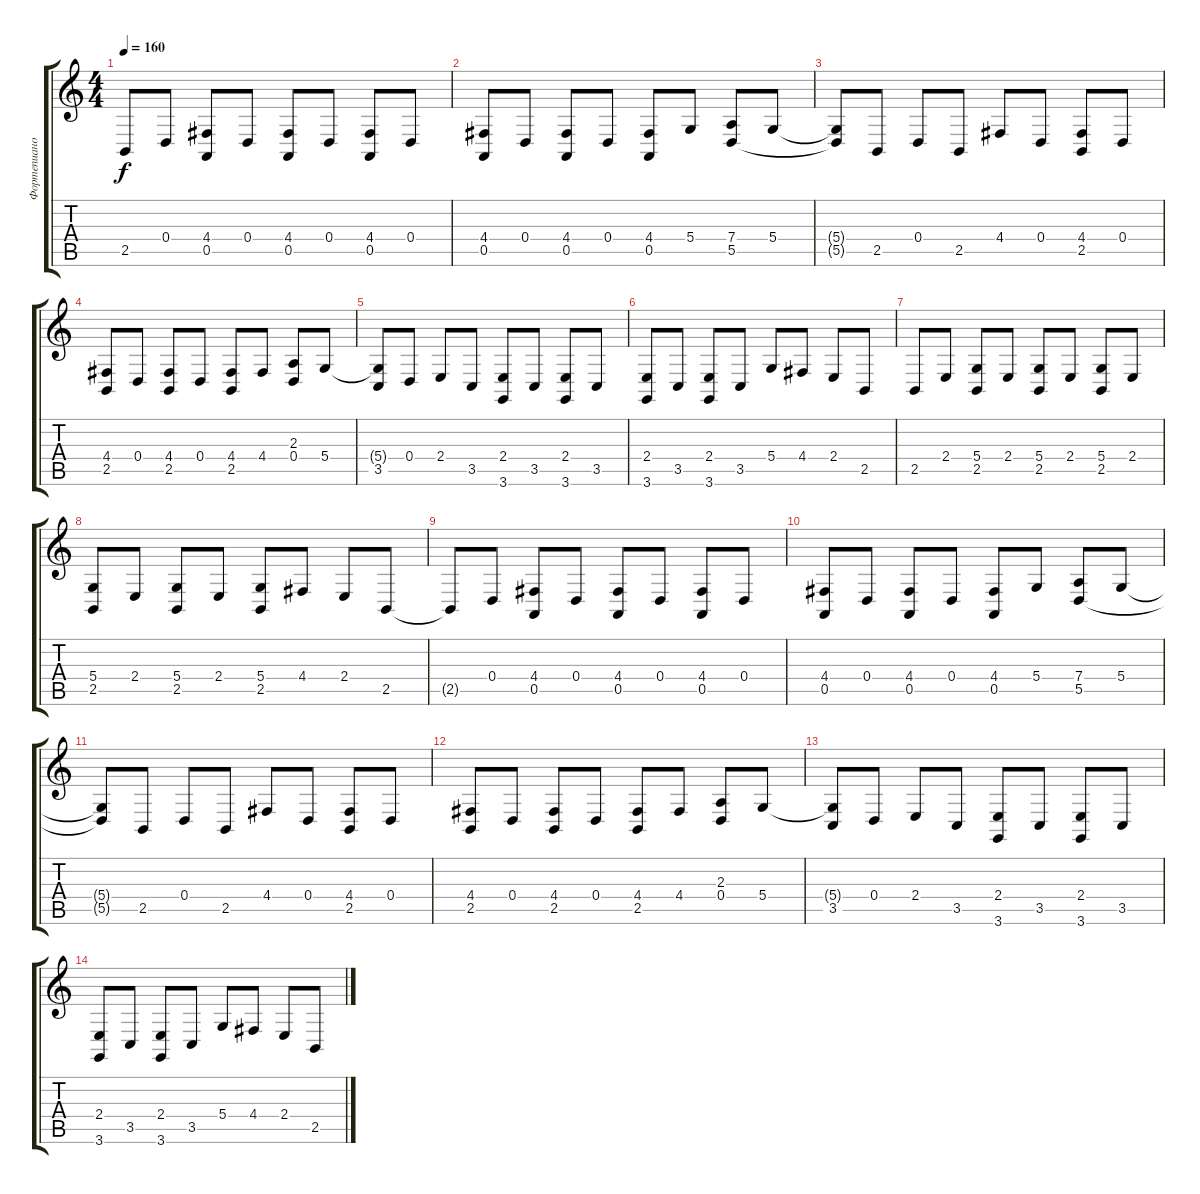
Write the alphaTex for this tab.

\track ("Фортепиано" "Фортепиано") {instrument brightacousticpiano}
\staff {score tabs}
\tuning (E4 B3 G3 D3 A2 E2) {hide}
\ts (4 4)
\tempo 160
\clef g2
\ks c
2.5{t}.8{dy f} 0.4.8 (4.4 0.5).8 0.4.8 (4.4 0.5).8 0.4.8 (4.4 0.5).8 0.4.8 |
(4.4 0.5).8 0.4.8 (4.4 0.5).8 0.4.8 (4.4 0.5).8 5.4.8 (7.4 5.5).8 5.4.8 |
(5.4{t} 5.5{t}).8 2.5.8 0.4.8 2.5.8 4.4.8 0.4.8 (4.4 2.5).8 0.4.8 |
(4.4 2.5).8 0.4.8 (4.4 2.5).8 0.4.8 (4.4 2.5).8 4.4.8 (2.3 0.4).8 5.4.8 |
(5.4{t} 3.5).8 0.4.8 2.4.8 3.5.8 (2.4 3.6).8 3.5.8 (2.4 3.6).8 3.5.8 |
(2.4 3.6).8 3.5.8 (2.4 3.6).8 3.5.8 5.4.8 4.4.8 2.4.8 2.5.8 |
2.5.8 2.4.8 (5.4 2.5).8 2.4.8 (5.4 2.5).8 2.4.8 (5.4 2.5).8 2.4.8 |
(5.4 2.5).8 2.4.8 (5.4 2.5).8 2.4.8 (5.4 2.5).8 4.4.8 2.4.8 2.5.8 |
2.5{t}.8 0.4.8 (4.4 0.5).8 0.4.8 (4.4 0.5).8 0.4.8 (4.4 0.5).8 0.4.8 |
(4.4 0.5).8 0.4.8 (4.4 0.5).8 0.4.8 (4.4 0.5).8 5.4.8 (7.4 5.5).8 5.4.8 |
(5.4{t} 5.5{t}).8 2.5.8 0.4.8 2.5.8 4.4.8 0.4.8 (4.4 2.5).8 0.4.8 |
(4.4 2.5).8 0.4.8 (4.4 2.5).8 0.4.8 (4.4 2.5).8 4.4.8 (2.3 0.4).8 5.4.8 |
(5.4{t} 3.5).8 0.4.8 2.4.8 3.5.8 (2.4 3.6).8 3.5.8 (2.4 3.6).8 3.5.8 |
(2.4 3.6).8 3.5.8 (2.4 3.6).8 3.5.8 5.4.8 4.4.8 2.4.8 2.5.8
